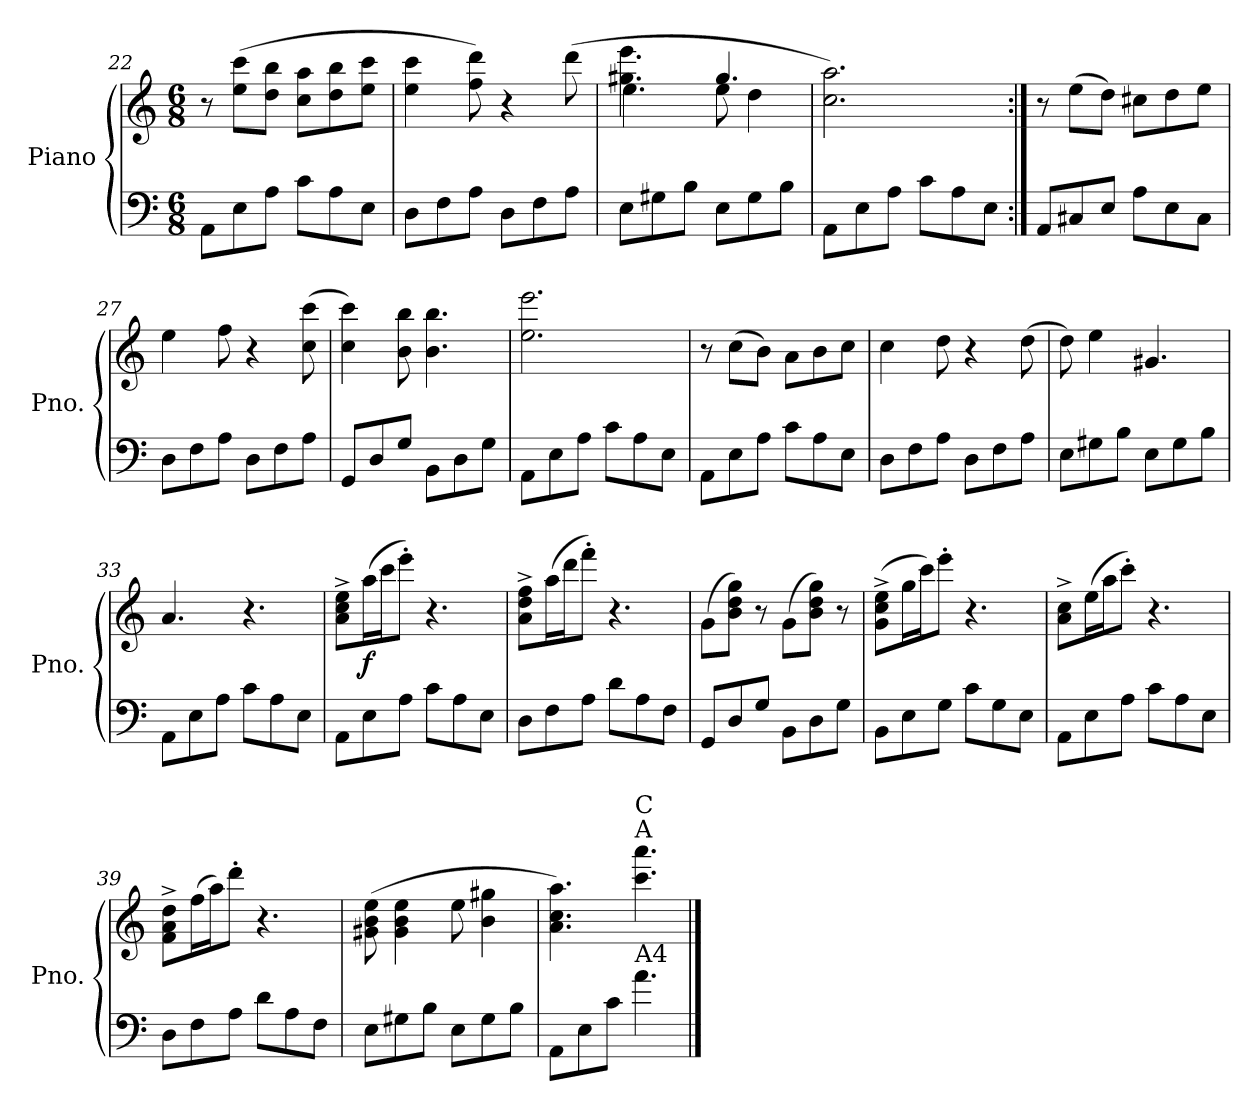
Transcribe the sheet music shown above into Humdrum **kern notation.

**kern	**kern	**dynam
*part1	*part1	*part1
*staff2	*staff1	*staff1/2
*I"Piano	*	*
*I'Pno.	*	*
!!LO:PB:g=z
*clefF4	*clefG2	*
*k[]	*k[]	*
*M6/8	*M6/8	*
=22	=22	=22
8AA\L	8r	.
8E\	(>8ee\ 8ccc\L	.
8A\J	8dd\ 8bb\J	.
8c\L	8cc\ 8aa\L	.
8A\	8dd\ 8bb\	.
8E\J	8ee\ 8ccc\J	.
=23	=23	=23
8D\L	4ee\ 4ccc\	.
8F\	.	.
8A\J	8ff\ 8ddd\)	.
8D\L	4r	.
8F\	.	.
8A\J	(>8ddd\	.
=24	=24	=24
*	*^	*
8E\L	4.gg#X\ 4.eee\	4.ee\	.
8G#X\	.	.	.
8B\J	.	.	.
8E\L	4.gg#/	8ee\	.
8G#\	.	4dd<\	.
8B\J	.	.	.
*	*v	*v	*
=25	=25	=25
8AA\L	2.cc\ 2.aa\)	.
8E\	.	.
8A\J	.	.
8c\L	.	.
8A\	.	.
8E\J	.	.
!!LO:LB:g=z
=26:|!	=26:|!	=26:|!
8AA/L	8r	.
8C#X/	(>8ee\L	.
8E/J	8dd\J)	.
8A\L	8cc#X\L	.
8E\	8dd\	.
8C#\J	8ee\J	.
=27	=27	=27
8D\L	4ee\	.
8F\	.	.
8A\J	8ff\	.
8D\L	4r	.
8F\	.	.
8A\J	(>8cc\ 8ccc\	.
=28	=28	=28
8GG/L	4cc\ 4ccc\)	.
8D/	.	.
8G/J	8b\ 8bb\	.
8BB\L	4.b\ 4.bb\	.
8D\	.	.
8G\J	.	.
=29	=29	=29
8AA\L	2.ee\ 2.eee\	.
8E\	.	.
8A\J	.	.
8c\L	.	.
8A\	.	.
8E\J	.	.
!!LO:LB:g=z
=30	=30	=30
8AA\L	8r	.
8E\	(>8cc\L	.
8A\J	8b\J)	.
8c\L	8a\L	.
8A\	8b\	.
8E\J	8cc\J	.
=31	=31	=31
8D\L	4cc\	.
8F\	.	.
8A\J	8dd\	.
8D\L	4r	.
8F\	.	.
8A\J	(>8dd\	.
=32	=32	=32
8E\L	8dd\)	.
8G#X\	4ee\	.
8B\J	.	.
8E\L	4.g#X/	.
8G#\	.	.
8B\J	.	.
=33	=33	=33
8AA\L	4.a/	.
8E\	.	.
8A\J	.	.
8c\L	4.r	.
8A\	.	.
8E\J	.	.
!!LO:LB:g=z
=34	=34	=34
8AA\L	8a\^ 8cc\^ 8ee\^L	.
!	!	!LO:DY:b
8E\	(>16aa\L	f
.	16ccc\J	.
8A\J	8eee'\J)	.
8c\L	4.r	.
8A\	.	.
8E\J	.	.
=35	=35	=35
8D\L	8a\^ 8dd\^ 8ff\^L	.
8F\	(>16aa\L	.
.	16ddd\J	.
8A\J	8fff'\J)	.
8d\L	4.r	.
8A\	.	.
8F\J	.	.
=36	=36	=36
8GG/L	(>8g\L	.
8D/	8b\ 8dd\ 8gg\J)	.
8G/J	8r	.
8BB\L	(>8g\L	.
8D\	8b\ 8dd\ 8gg\J)	.
8G\J	8r	.
=37	=37	=37
8BB\L	(>8g\^ 8cc\^ 8ee\^L	.
8E\	16gg\L	.
.	16ccc\J)	.
8G\J	8eee'\J	.
8c\L	4.r	.
8G\	.	.
8E\J	.	.
!!LO:LB:g=z
=38	=38	=38
8AA\L	8a\^ 8cc\^L	.
8E\	(>16ee\L	.
.	16aa\J	.
8A\J	8ccc'\J)	.
8c\L	4.r	.
8A\	.	.
8E\J	.	.
=39	=39	=39
8D\L	8f\^ 8a\^ 8dd\^L	.
8F\	(>16ff\L	.
.	16aa\J)	.
8A\J	8ddd'\J	.
8d\L	4.r	.
8A\	.	.
8F\J	.	.
=40	=40	=40
8E\L	(>8g#X\ 8b\ 8ee\	.
8G#X\	4g#\ 4b\ 4ee\	.
8B\J	.	.
8E\L	8ee\	.
8G#\	4b\ 4gg#X\	.
8B\J	.	.
=41	=41	=41
8AA\L	4.a\ 4.cc\ 4.aa\)	.
8E\	.	.
8c\J	.	.
!	!LO:TX:a:t=A	!
!	!LO:TX:a:t=C	!
!LO:TX:a:t=A4	!	!
4.a\	4.ccc\ 4.aaa\	.
==	==	==
*-	*-	*-
